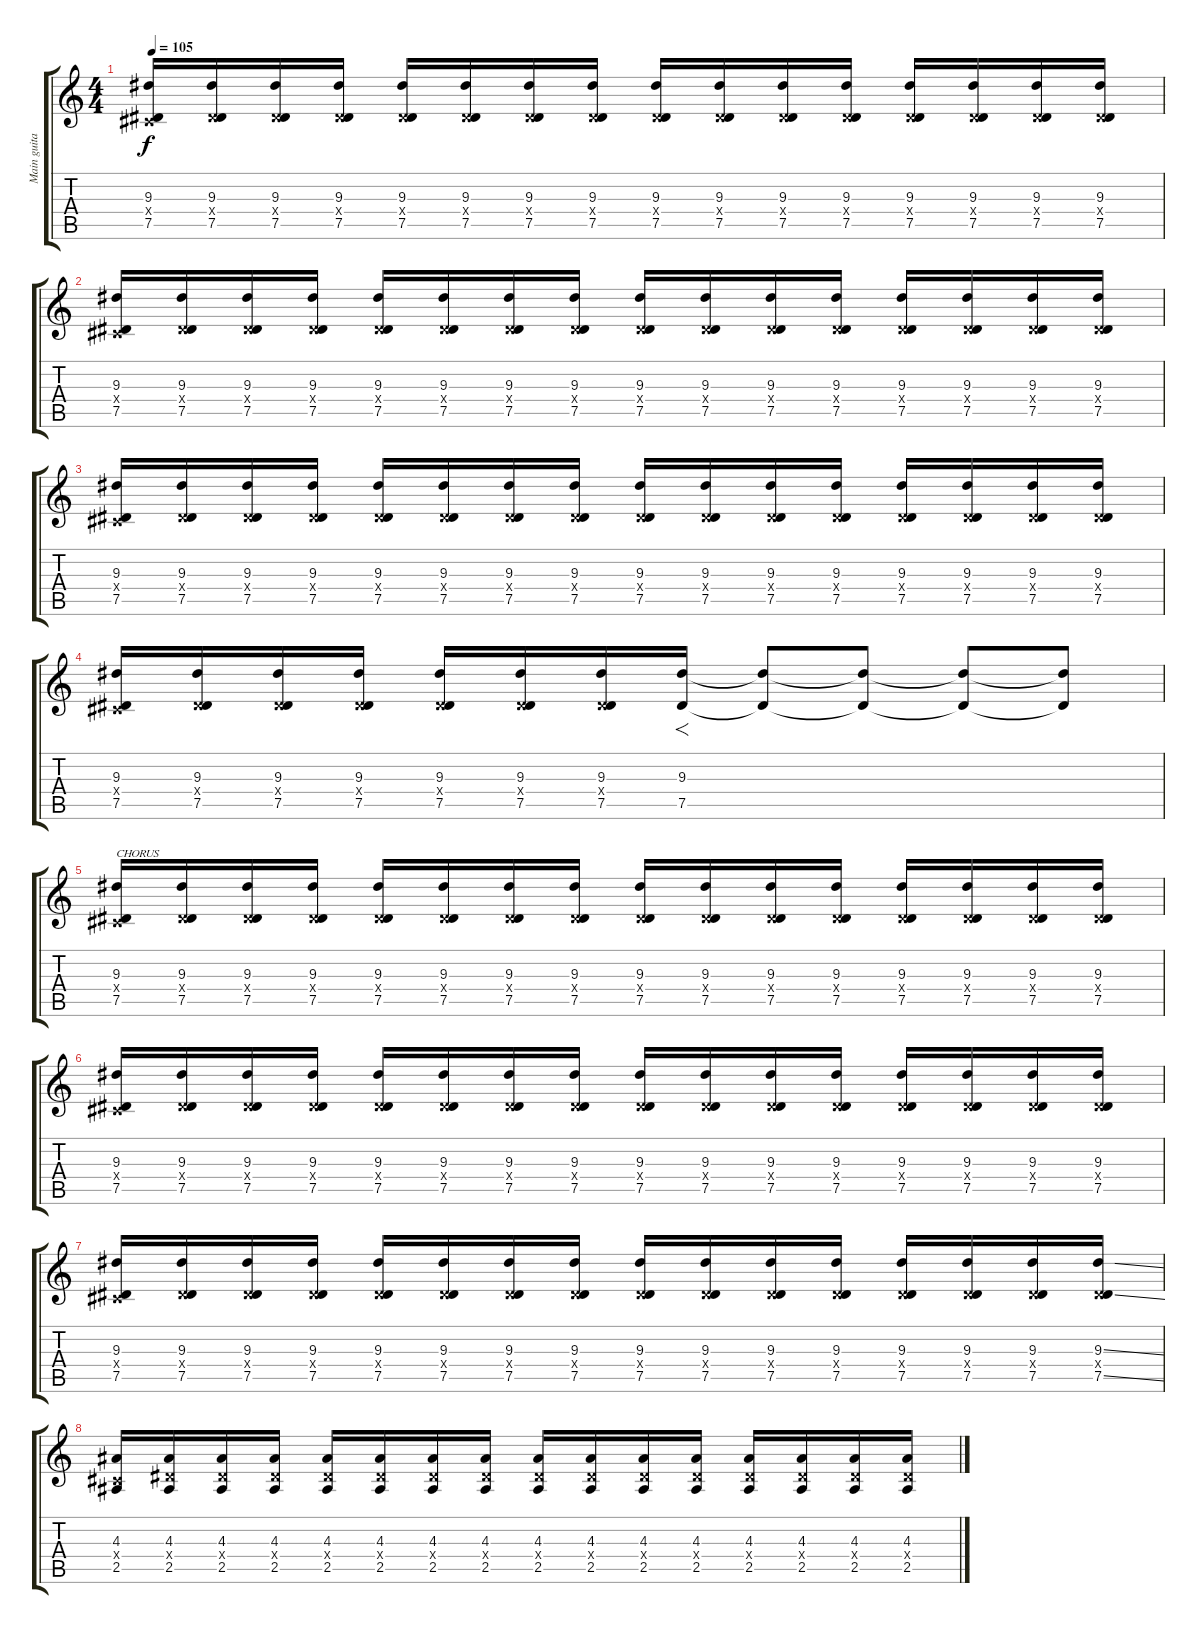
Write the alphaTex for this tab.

\track ("Main guitar (Brad Delson)" "Main guita") {instrument distortionguitar}
\staff {score tabs}
\tuning (Eb4 Bb3 Gb3 Db3 Ab2 Db2) {hide}
\ts (4 4)
\tempo 105
\clef g2
\ks c
(9.3 0.4{x} 7.5).16{dy f volume 16 instrument distortionguitar} (9.3 2.4{x} 7.5).16 (9.3 2.4{x} 7.5).16 (9.3 2.4{x} 7.5).16 (9.3 2.4{x} 7.5).16 (9.3 2.4{x} 7.5).16 (9.3 2.4{x} 7.5).16 (9.3 2.4{x} 7.5).16 (9.3 2.4{x} 7.5).16 (9.3 2.4{x} 7.5).16 (9.3 2.4{x} 7.5).16 (9.3 2.4{x} 7.5).16 (9.3 2.4{x} 7.5).16 (9.3 2.4{x} 7.5).16 (9.3 2.4{x} 7.5).16 (9.3 2.4{x} 7.5).16 |
(9.3 0.4{x} 7.5).16{volume 16 instrument distortionguitar} (9.3 2.4{x} 7.5).16 (9.3 2.4{x} 7.5).16 (9.3 2.4{x} 7.5).16 (9.3 2.4{x} 7.5).16 (9.3 2.4{x} 7.5).16 (9.3 2.4{x} 7.5).16 (9.3 2.4{x} 7.5).16 (9.3 2.4{x} 7.5).16 (9.3 2.4{x} 7.5).16 (9.3 2.4{x} 7.5).16 (9.3 2.4{x} 7.5).16 (9.3 2.4{x} 7.5).16 (9.3 2.4{x} 7.5).16 (9.3 2.4{x} 7.5).16 (9.3 2.4{x} 7.5).16 |
(9.3 0.4{x} 7.5).16{volume 16 instrument distortionguitar} (9.3 2.4{x} 7.5).16 (9.3 2.4{x} 7.5).16 (9.3 2.4{x} 7.5).16 (9.3 2.4{x} 7.5).16 (9.3 2.4{x} 7.5).16 (9.3 2.4{x} 7.5).16 (9.3 2.4{x} 7.5).16 (9.3 2.4{x} 7.5).16 (9.3 2.4{x} 7.5).16 (9.3 2.4{x} 7.5).16 (9.3 2.4{x} 7.5).16 (9.3 2.4{x} 7.5).16 (9.3 2.4{x} 7.5).16 (9.3 2.4{x} 7.5).16 (9.3 2.4{x} 7.5).16 |
(9.3 0.4{x} 7.5).16{volume 16 instrument distortionguitar} (9.3 2.4{x} 7.5).16 (9.3 2.4{x} 7.5).16 (9.3 2.4{x} 7.5).16 (9.3 2.4{x} 7.5).16 (9.3 2.4{x} 7.5).16 (9.3 2.4{x} 7.5).16 (9.3 7.5).16{f} (9.3{t} 7.5{t}).8 (9.3{t} 7.5{t}).8 (9.3{t} 7.5{t}).8 (9.3{t} 7.5{t}).8 |
(9.3 0.4{x} 7.5).16{txt "CHORUS" volume 16 balance 8 instrument distortionguitar} (9.3 2.4{x} 7.5).16 (9.3 2.4{x} 7.5).16 (9.3 2.4{x} 7.5).16 (9.3 2.4{x} 7.5).16 (9.3 2.4{x} 7.5).16 (9.3 2.4{x} 7.5).16 (9.3 2.4{x} 7.5).16 (9.3 2.4{x} 7.5).16 (9.3 2.4{x} 7.5).16 (9.3 2.4{x} 7.5).16 (9.3 2.4{x} 7.5).16 (9.3 2.4{x} 7.5).16 (9.3 2.4{x} 7.5).16 (9.3 2.4{x} 7.5).16 (9.3 2.4{x} 7.5).16 |
(9.3 0.4{x} 7.5).16{volume 16 instrument distortionguitar} (9.3 2.4{x} 7.5).16 (9.3 2.4{x} 7.5).16 (9.3 2.4{x} 7.5).16 (9.3 2.4{x} 7.5).16 (9.3 2.4{x} 7.5).16 (9.3 2.4{x} 7.5).16 (9.3 2.4{x} 7.5).16 (9.3 2.4{x} 7.5).16 (9.3 2.4{x} 7.5).16 (9.3 2.4{x} 7.5).16 (9.3 2.4{x} 7.5).16 (9.3 2.4{x} 7.5).16 (9.3 2.4{x} 7.5).16 (9.3 2.4{x} 7.5).16 (9.3 2.4{x} 7.5).16 |
(9.3 0.4{x} 7.5).16{volume 16 instrument distortionguitar} (9.3 2.4{x} 7.5).16 (9.3 2.4{x} 7.5).16 (9.3 2.4{x} 7.5).16 (9.3 2.4{x} 7.5).16 (9.3 2.4{x} 7.5).16 (9.3 2.4{x} 7.5).16 (9.3 2.4{x} 7.5).16 (9.3 2.4{x} 7.5).16 (9.3 2.4{x} 7.5).16 (9.3 2.4{x} 7.5).16 (9.3 2.4{x} 7.5).16 (9.3 2.4{x} 7.5).16 (9.3 2.4{x} 7.5).16 (9.3 2.4{x} 7.5).16 (9.3{ss} 2.4{x} 7.5{ss}).16 |
(4.3 0.4{x} 2.5).16{volume 16 instrument distortionguitar} (4.3 2.4{x} 2.5).16 (4.3 2.4{x} 2.5).16 (4.3 2.4{x} 2.5).16 (4.3 2.4{x} 2.5).16 (4.3 2.4{x} 2.5).16 (4.3 2.4{x} 2.5).16 (4.3 2.4{x} 2.5).16 (4.3 2.4{x} 2.5).16 (4.3 2.4{x} 2.5).16 (4.3 2.4{x} 2.5).16 (4.3 2.4{x} 2.5).16 (4.3 2.4{x} 2.5).16 (4.3 2.4{x} 2.5).16 (4.3 2.4{x} 2.5).16 (4.3 2.4{x} 2.5).16
